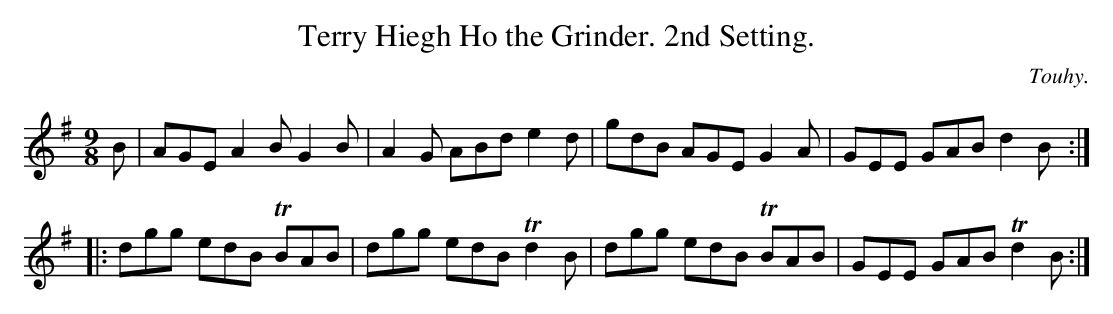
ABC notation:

X:1
T: Terry Hiegh Ho the Grinder. 2nd Setting.
C: Touhy.
M: 9/8
K: G
B | AGE A2 B G2 B | A2 G ABd e2 d | gdB AGE G2 A | GEE GAB d2 B :|
|: dgg edB TBAB | dgg edB Td2 B | dgg edB TBAB | GEE GAB Td2 B :|
